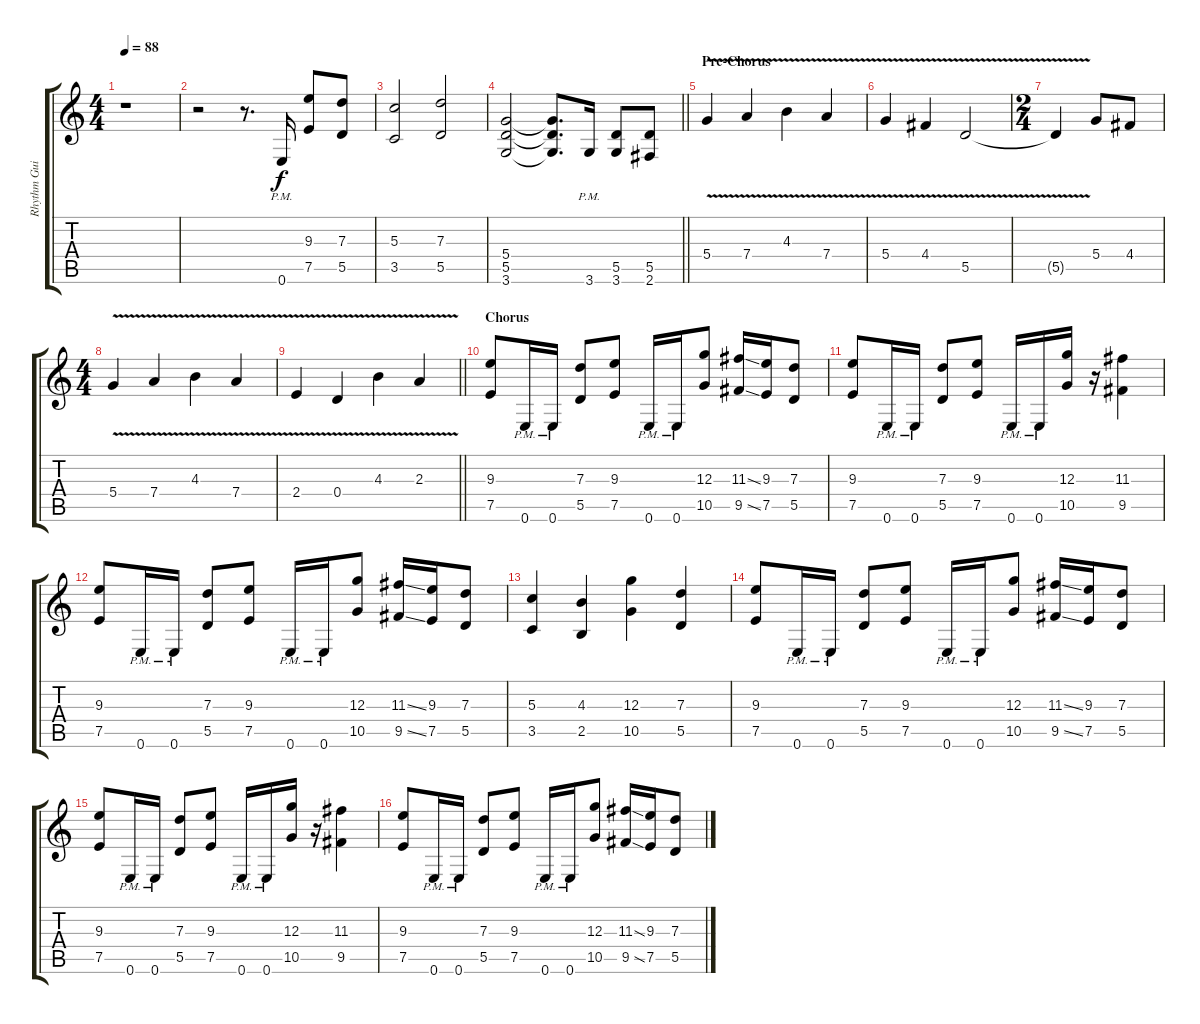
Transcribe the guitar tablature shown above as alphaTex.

\track ("Rhythm Guitar II" "Rhythm Gui") {instrument overdrivenguitar}
\staff {score tabs}
\tuning (E4 B3 G3 D3 A2 E2) {hide}
\ts (4 4)
\tempo 88
\clef g2
\ks c
r.1{dy f} |
r.2 r.8{d} 0.6{pm}.16 (9.3 7.5).8 (7.3 5.5).8 |
(5.3 3.5).2 (7.3 5.5).2 |
\barLineRight lightlight
(5.4 5.5 3.6).2 (5.4{t} 5.5{t} 3.6{t}).8{d} 3.6{pm}.16 (5.5 3.6).8 (5.5 2.6).8 |
\section ("" "Pre-Chorus")
5.4{v}.4 7.4{v}.4 4.3{v}.4 7.4{v}.4 |
5.4{v}.4 4.4{v}.4 5.5{v}.2 |
\ts (2 4)
5.5{t}.4 5.4.8 4.4.8 |
\ts (4 4)
5.4{v}.4 7.4{v}.4 4.3{v}.4 7.4{v}.4 |
\barLineRight lightlight
2.4{v}.4 0.4{v}.4 4.3{v}.4 2.3{v}.4 |
\section ("" "Chorus")
(9.3 7.5).8 0.6{pm}.16 0.6{pm}.16 (7.3 5.5).8 (9.3 7.5).8 0.6{pm}.16 0.6{pm}.16 (12.3 10.5).8 (11.3{ss} 9.5{ss}).16 (9.3 7.5).16 (7.3 5.5).8 |
(9.3 7.5).8 0.6{pm}.16 0.6{pm}.16 (7.3 5.5).8 (9.3 7.5).8 0.6{pm}.16 0.6{pm}.16 (12.3 10.5).16 r.16 (11.3 9.5).4 |
(9.3 7.5).8 0.6{pm}.16 0.6{pm}.16 (7.3 5.5).8 (9.3 7.5).8 0.6{pm}.16 0.6{pm}.16 (12.3 10.5).8 (11.3{ss} 9.5{ss}).16 (9.3 7.5).16 (7.3 5.5).8 |
(5.3 3.5).4 (4.3 2.5).4 (12.3 10.5).4 (7.3 5.5).4 |
(9.3 7.5).8 0.6{pm}.16 0.6{pm}.16 (7.3 5.5).8 (9.3 7.5).8 0.6{pm}.16 0.6{pm}.16 (12.3 10.5).8 (11.3{ss} 9.5{ss}).16 (9.3 7.5).16 (7.3 5.5).8 |
(9.3 7.5).8 0.6{pm}.16 0.6{pm}.16 (7.3 5.5).8 (9.3 7.5).8 0.6{pm}.16 0.6{pm}.16 (12.3 10.5).16 r.16 (11.3 9.5).4 |
(9.3 7.5).8 0.6{pm}.16 0.6{pm}.16 (7.3 5.5).8 (9.3 7.5).8 0.6{pm}.16 0.6{pm}.16 (12.3 10.5).8 (11.3{ss} 9.5{ss}).16 (9.3 7.5).16 (7.3 5.5).8
